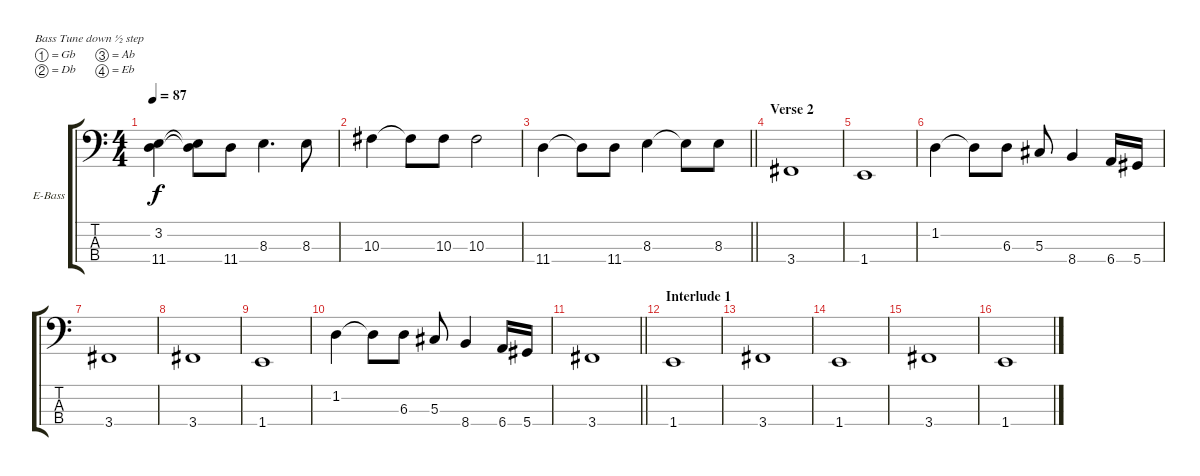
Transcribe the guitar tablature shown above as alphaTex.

\bracketExtendMode groupsimilarinstruments
\firstSystemTrackNameOrientation horizontal
\otherSystemsTrackNameOrientation horizontal
\track ("Duff (Bass)" "E-Bass") {instrument electricbasspick}
\staff {score tabs}
\tuning (Gb2 Db2 Ab1 Eb1)
\ts (4 4)
\tempo 87
\clef f4
\ks c
(11.4 3.2{t}).4{dy f} (3.2{t} 11.4{t}).8 11.4.8 8.3.4{d} 8.3.8 |
10.3.4 10.3{t}.8 10.3.8 10.3.2 |
\barLineRight lightlight
11.4.4 11.4{t}.8 11.4.8 8.3.4 8.3{t}.8 8.3.8 |
\section ("" "Verse 2")
3.4.1 |
1.4.1 |
1.2.4 1.2{t}.8 6.3.8 5.3.8 8.4.4 6.4.16 5.4.16 |
3.4.1 |
3.4.1 |
1.4.1 |
1.2.4 1.2{t}.8 6.3.8 5.3.8 8.4.4 6.4.16 5.4.16 |
\barLineRight lightlight
3.4.1 |
\section ("" "Interlude 1")
1.4.1 |
3.4.1 |
1.4.1 |
3.4.1 |
1.4.1
